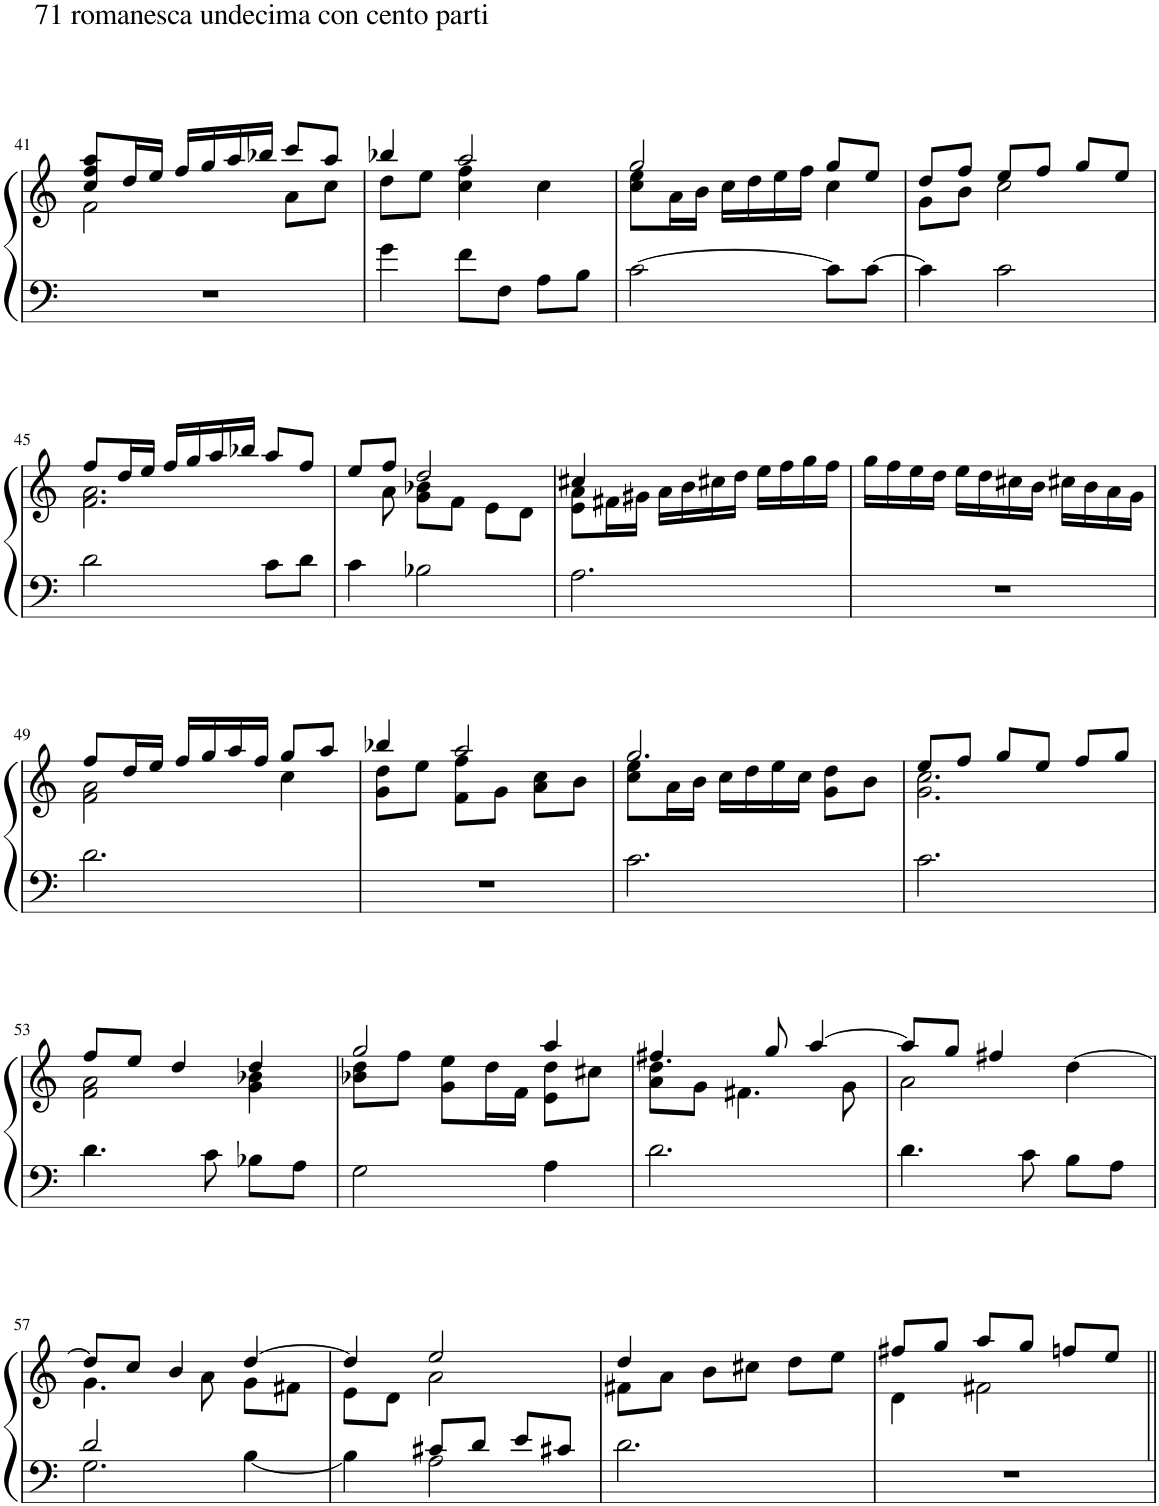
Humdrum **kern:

**kern	**kern
*part1	*part1
*staff2	*staff1
*I"Piano	*
*I'Pno.	*
!!LO:PB:g=z
*clefF4	*clefG2
*k[]	*k[]
*M3/4	*M3/4
=41	=41
*	*^
!	!LO:TX:a:t=71 romanesca undecima con cento parti	!
!LO:TX:a:t=71 romanesca undecima con cento parti	!	!
2.r	8cc/ 8ff/ 8aa/L	2f\
.	16dd/L	.
.	16ee/JJ	.
.	16ff/LL	.
.	16gg/	.
.	16aa/	.
.	16bb-X/JJ	.
.	8ccc/L	8a\L
.	8aa/J	8cc\J
=42	=42	=42
4g\	4bb-X/	8dd\L
.	.	8ee\J
8f\L	2aa/	4cc\ 4ff\
8F\J	.	.
8A\L	.	4cc\
8B\J	.	.
=43	=43	=43
[2c\	2gg/	8cc\ 8ee\L
.	.	16a\L
.	.	16b\JJ
.	.	16cc\LL
.	.	16dd\
.	.	16ee\
.	.	16ff\JJ
8c\L]	8gg/L	4cc\
[8c\J	8ee/J	.
=44	=44	=44
4c\]	8dd/L	8g\L
.	8ff/J	8b\J
2c\	8ee/L	2cc\
.	8ff/J	.
.	8gg/L	.
.	8ee/J	.
!!LO:LB:g=z	!!
=45	=45	=45
2d\	8ff/L	2.f\ 2.a\
.	16dd/L	.
.	16ee/JJ	.
.	16ff/LL	.
.	16gg/	.
.	16aa/	.
.	16bb-X/JJ	.
8c\L	8aa/L	.
8d\J	8ff/J	.
=46	=46	=46
4c\	8ee/L	8ryy
.	8ff/J	8a\
2B-X\	2dd/	8g\ 8b-X\L
.	.	8f\J
.	.	8e\L
.	.	8d\J
=47	=47	=47
2.A\	4cc#X/	8e\ 8a\L
.	.	16f#X\L
.	.	16g#X\JJ
.	16a\LL	2ryy
.	16b\	.
.	16cc#X\	.
.	16dd\JJ	.
.	16ee\LL	.
.	16ff\	.
.	16gg\	.
.	16ff\JJ	.
*	*v	*v
=48	=48
2.r	16gg\LL
.	16ff\
.	16ee\
.	16dd\JJ
.	16ee\LL
.	16dd\
.	16cc#X\
.	16b\JJ
.	16cc#X\LL
.	16b\
.	16a\
.	16g\JJ
!!LO:LB:g=z
=49	=49
*	*^
2.d\	8ff/L	2f\ 2a\
.	16dd/L	.
.	16ee/JJ	.
.	16ff/LL	.
.	16gg/	.
.	16aa/	.
.	16ff/JJ	.
.	8gg/L	4cc\
.	8aa/J	.
=50	=50	=50
2.r	4bb-X/	8g\ 8dd\L
.	.	8ee\J
.	2aa/	8f\ 8ff\L
.	.	8g\J
.	.	8a\ 8cc\L
.	.	8b\J
=51	=51	=51
2.c\	2.gg/	8cc\ 8ee\L
.	.	16a\L
.	.	16b\JJ
.	.	16cc\LL
.	.	16dd\
.	.	16ee\
.	.	16cc\JJ
.	.	8g\ 8dd\L
.	.	8b\J
=52	=52	=52
2.c\	8ee/L	2.g\ 2.cc\
.	8ff/J	.
.	8gg/L	.
.	8ee/J	.
.	8ff/L	.
.	8gg/J	.
!!LO:LB:g=z	!!
=53	=53	=53
4.d\	8ff/L	2f\ 2a\
.	8ee/J	.
.	4dd/	.
8c\	.	.
8B-X\L	4dd/	4g\ 4b-X\
8A\J	.	.
=54	=54	=54
2G\	2gg/	8b-X\ 8dd\L
.	.	8ff\J
.	.	8g\ 8ee\L
.	.	16dd\L
.	.	16f\JJ
4A\	4aa/	8e\ 8dd\L
.	.	8cc#X\J
=55	=55	=55
2.d\	4.ff#X/	8a\ 8dd\L
.	.	8g\J
.	.	4.f#X\
.	8gg/	.
.	[4aa/	.
.	.	8g\
=56	=56	=56
4.d\	8aa/L]	2a\
.	8gg/J	.
.	4ff#X/	.
8c\	.	.
8B\L	[4dd\	4ryy
8A\J	.	.
!!LO:LB:g=z	!!
=57	=57	=57
*^	*	*
2d/	2.G\	8dd/L]	4.g\
.	.	8cc/J	.
.	.	4b/	.
.	.	.	8a\
[4B\	.	[4dd/	8g\L
.	.	.	8f#X\J
=58	=58	=58	=58
4B\]	4ryy	4dd/]	8e\L
.	.	.	8d\J
8c#X/L	2A\	2ee/	2a\
8d/J	.	.	.
8e/L	.	.	.
8c#X/J	.	.	.
*v	*v	*	*
=59	=59	=59
2.d\	4dd/	8f#X\L
.	.	8a\J
.	8b\L	2ryy
.	8cc#X\J	.
.	8dd\L	.
.	8ee\J	.
=60	=60	=60
2.r	8ff#X/L	4d\
.	8gg/J	.
.	8aa/L	2f#X\
.	8gg/J	.
.	8ffn/L	.
.	8ee/J	.
*	*v	*v
=||	=||
*-	*-
